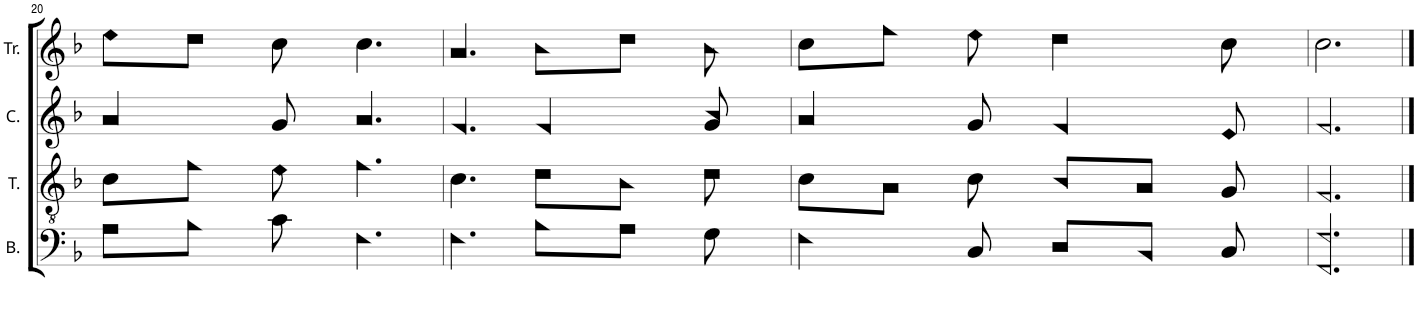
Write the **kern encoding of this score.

**kern	**kern	**kern	**kern
*part4	*part3	*part2	*part1
*staff4	*staff3	*staff2	*staff1
*I"B.	*I"T.	*I"C.	*I"Tr.
*I'B.	*I'T.	*I'C.	*I'Tr.
!!LO:PB:g=z
*clefF4	*clefGv2	*clefG2	*clefG2
*k[b-]	*k[b-]	*k[b-]	*k[b-]
*M6/8	*M6/8	*M6/8	*M6/8
=20	=20	=20	=20
8A!\L	8c!\L	4a!/	8ee!\L
8B-!\J	8f!\J	.	8dd!\J
8c!\	8e!\	8g!/	8cc!\
4.F!\	4.f!\	4.a!/	4.cc!\
=21	=21	=21	=21
4.F!\	4.c!\	4.f!/	4.a!/
8B-!\L	8d!\L	4f!/	8b-!\L
8A!\J	8B-!\J	.	8dd!\J
8G!\	8d!\	8g!/ 8b-!/	8b-!\
=22	=22	=22	=22
4F!\	8c!\L	4a!/	8cc!\L
.	8A!\J	.	8ff!\J
8C!/	8c!\	8g!/	8ee!\
8D!/L	8B-!/L	4f!/	4dd!\
8BB-!/J	8A!/J	.	.
8C!/	8G!/	8e!/	8cc!\
=23	=23	=23	=23
2.FF!/ 2.F!/	2.F!/	2.f!/	2.cc!\
==	==	==	==
*-	*-	*-	*-
